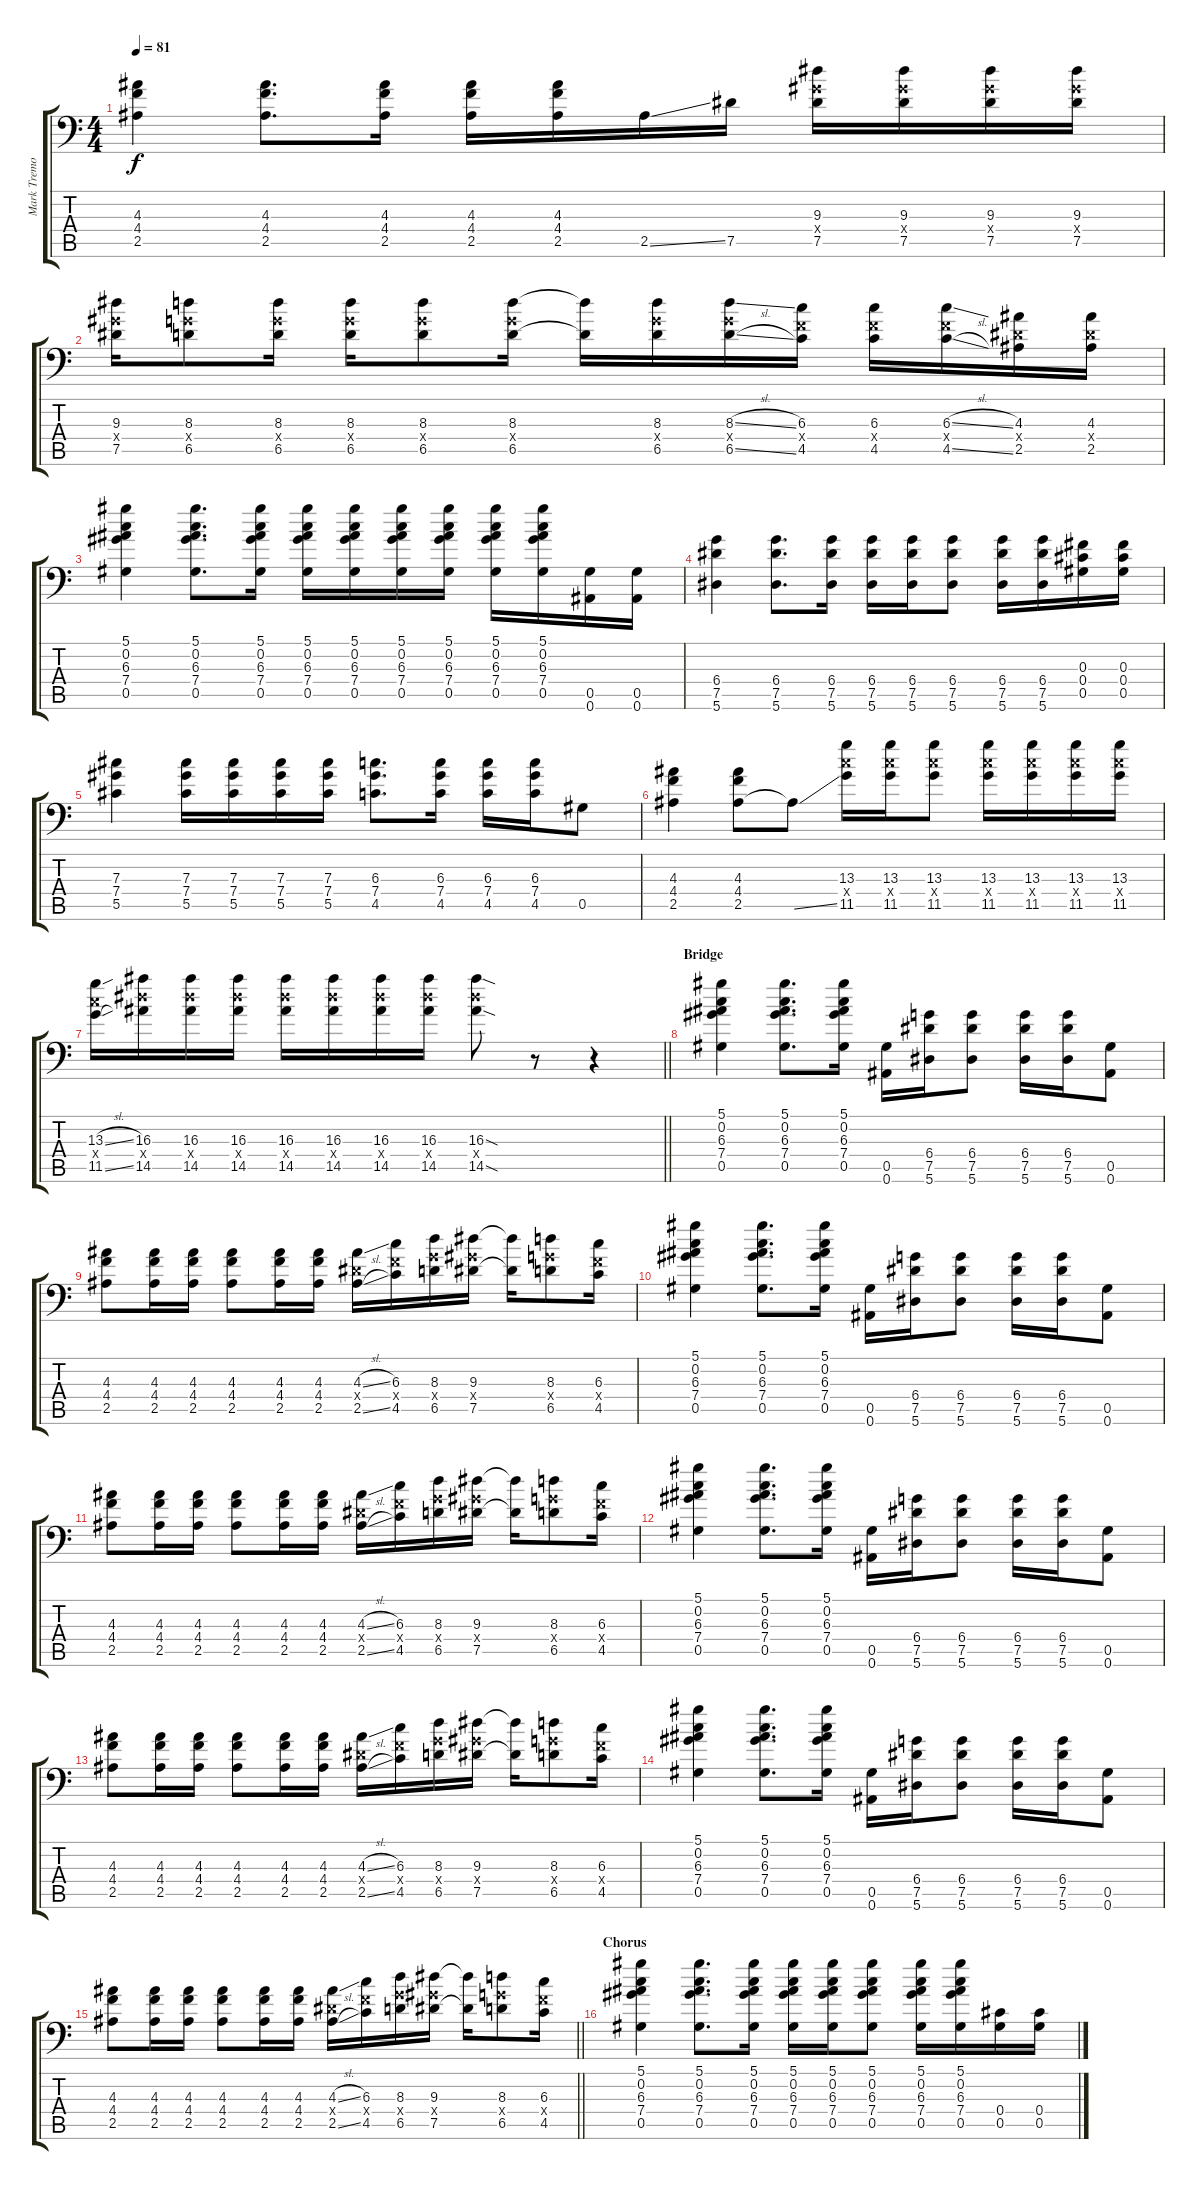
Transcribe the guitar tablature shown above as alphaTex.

\track ("Mark Tremonti" "Mark Tremo") {instrument distortionguitar}
\staff {score tabs}
\tuning (Eb4 Bb3 Gb3 Db3 Ab2 Bb1) {hide}
\ts (4 4)
\tempo 81
\clef f4
\ks c
(4.3 4.4 2.5).4{dy f} (4.3 4.4 2.5).8{d} (4.3 4.4 2.5).16 (4.3 4.4 2.5).16 (4.3 4.4 2.5).16 2.5{ss}.16 7.5.16 (9.3 7.4{x} 7.5).16 (9.3 7.4{x} 7.5).16 (9.3 7.4{x} 7.5).16 (9.3 7.4{x} 7.5).16 |
(9.3 7.4{x} 7.5).16 (8.3 6.4{x} 6.5).8 (8.3 6.4{x} 6.5).16 (8.3 6.4{x} 6.5).16 (8.3 6.4{x} 6.5).8 (8.3 6.4{x} 6.5).16 (8.3{t} 6.5{t}).16 (8.3 6.4{x} 6.5).16 (8.3{sl} 6.4{x} 6.5{sl}).16 (6.3 4.4{x} 4.5).16 (6.3 4.4{x} 4.5).16 (6.3{sl} 4.4{x} 4.5{sl}).16 (4.3 2.4{x} 2.5).16 (4.3 2.4{x} 2.5).16 |
(5.1 0.2 6.3 7.4 0.5).4 (5.1 0.2 6.3 7.4 0.5).8{d} (5.1 0.2 6.3 7.4 0.5).16 (5.1 0.2 6.3 7.4 0.5).16 (5.1 0.2 6.3 7.4 0.5).16 (5.1 0.2 6.3 7.4 0.5).16 (5.1 0.2 6.3 7.4 0.5).16 (5.1 0.2 6.3 7.4 0.5).16 (5.1 0.2 6.3 7.4 0.5).16 (0.5 0.6).16 (0.5 0.6).16 |
(6.4 7.5 5.6).4 (6.4 7.5 5.6).8{d} (6.4 7.5 5.6).16 (6.4 7.5 5.6).16 (6.4 7.5 5.6).16 (6.4 7.5 5.6).8 (6.4 7.5 5.6).16 (6.4 7.5 5.6).16 (0.3 0.4 0.5).16 (0.3 0.4 0.5).16 |
(7.3 7.4 5.5).4 (7.3 7.4 5.5).16 (7.3 7.4 5.5).16 (7.3 7.4 5.5).16 (7.3 7.4 5.5).16 (6.3 7.4 4.5).8{d} (6.3 7.4 4.5).16 (6.3 7.4 4.5).16 (6.3 7.4 4.5).16 0.5.8 |
(4.3 4.4 2.5).4 (4.3 4.4 2.5).8 2.5{ss t}.8 (13.3 11.4{x} 11.5).16 (13.3 11.4{x} 11.5).16 (13.3 11.4{x} 11.5).8 (13.3 11.4{x} 11.5).16 (13.3 11.4{x} 11.5).16 (13.3 11.4{x} 11.5).16 (13.3 11.4{x} 11.5).16 |
\barLineRight lightlight
(13.3{sl} 11.4{x} 11.5{sl}).16 (16.3 14.4{x} 14.5).16 (16.3 14.4{x} 14.5).16 (16.3 14.4{x} 14.5).16 (16.3 14.4{x} 14.5).16 (16.3 14.4{x} 14.5).16 (16.3 14.4{x} 14.5).16 (16.3 14.4{x} 14.5).16 (16.3{sod} 14.4{x} 14.5{sod}).8 r.8 r.4 |
\section ("" "Bridge")
(5.1 0.2 6.3 7.4 0.5).4 (5.1 0.2 6.3 7.4 0.5).8{d} (5.1 0.2 6.3 7.4 0.5).16 (0.5 0.6).16 (6.4 7.5 5.6).16 (6.4 7.5 5.6).8 (6.4 7.5 5.6).16 (6.4 7.5 5.6).16 (0.5 0.6).8 |
(4.3 4.4 2.5).8 (4.3 4.4 2.5).16 (4.3 4.4 2.5).16 (4.3 4.4 2.5).8 (4.3 4.4 2.5).16 (4.3 4.4 2.5).16 (4.3{sl} 2.4{x} 2.5{sl}).16 (6.3 4.4{x} 4.5).16 (8.3 6.4{x} 6.5).16 (9.3 7.4{x} 7.5).16 (9.3{t} 7.5{t}).16 (8.3 6.4{x} 6.5).8 (6.3 4.4{x} 4.5).16 |
(5.1 0.2 6.3 7.4 0.5).4 (5.1 0.2 6.3 7.4 0.5).8{d} (5.1 0.2 6.3 7.4 0.5).16 (0.5 0.6).16 (6.4 7.5 5.6).16 (6.4 7.5 5.6).8 (6.4 7.5 5.6).16 (6.4 7.5 5.6).16 (0.5 0.6).8 |
(4.3 4.4 2.5).8 (4.3 4.4 2.5).16 (4.3 4.4 2.5).16 (4.3 4.4 2.5).8 (4.3 4.4 2.5).16 (4.3 4.4 2.5).16 (4.3{sl} 2.4{x} 2.5{sl}).16 (6.3 4.4{x} 4.5).16 (8.3 6.4{x} 6.5).16 (9.3 7.4{x} 7.5).16 (9.3{t} 7.5{t}).16 (8.3 6.4{x} 6.5).8 (6.3 4.4{x} 4.5).16 |
(5.1 0.2 6.3 7.4 0.5).4 (5.1 0.2 6.3 7.4 0.5).8{d} (5.1 0.2 6.3 7.4 0.5).16 (0.5 0.6).16 (6.4 7.5 5.6).16 (6.4 7.5 5.6).8 (6.4 7.5 5.6).16 (6.4 7.5 5.6).16 (0.5 0.6).8 |
(4.3 4.4 2.5).8 (4.3 4.4 2.5).16 (4.3 4.4 2.5).16 (4.3 4.4 2.5).8 (4.3 4.4 2.5).16 (4.3 4.4 2.5).16 (4.3{sl} 2.4{x} 2.5{sl}).16 (6.3 4.4{x} 4.5).16 (8.3 6.4{x} 6.5).16 (9.3 7.4{x} 7.5).16 (9.3{t} 7.5{t}).16 (8.3 6.4{x} 6.5).8 (6.3 4.4{x} 4.5).16 |
(5.1 0.2 6.3 7.4 0.5).4 (5.1 0.2 6.3 7.4 0.5).8{d} (5.1 0.2 6.3 7.4 0.5).16 (0.5 0.6).16 (6.4 7.5 5.6).16 (6.4 7.5 5.6).8 (6.4 7.5 5.6).16 (6.4 7.5 5.6).16 (0.5 0.6).8 |
\barLineRight lightlight
(4.3 4.4 2.5).8 (4.3 4.4 2.5).16 (4.3 4.4 2.5).16 (4.3 4.4 2.5).8 (4.3 4.4 2.5).16 (4.3 4.4 2.5).16 (4.3{sl} 2.4{x} 2.5{sl}).16 (6.3 4.4{x} 4.5).16 (8.3 6.4{x} 6.5).16 (9.3 7.4{x} 7.5).16 (9.3{t} 7.5{t}).16 (8.3 6.4{x} 6.5).8 (6.3 4.4{x} 4.5).16 |
\section ("" "Chorus")
(5.1 0.2 6.3 7.4 0.5).4 (5.1 0.2 6.3 7.4 0.5).8{d} (5.1 0.2 6.3 7.4 0.5).16 (5.1 0.2 6.3 7.4 0.5).16 (5.1 0.2 6.3 7.4 0.5).16 (5.1 0.2 6.3 7.4 0.5).8 (5.1 0.2 6.3 7.4 0.5).16 (5.1 0.2 6.3 7.4 0.5).16 (0.4 0.5).16 (0.4 0.5).16
